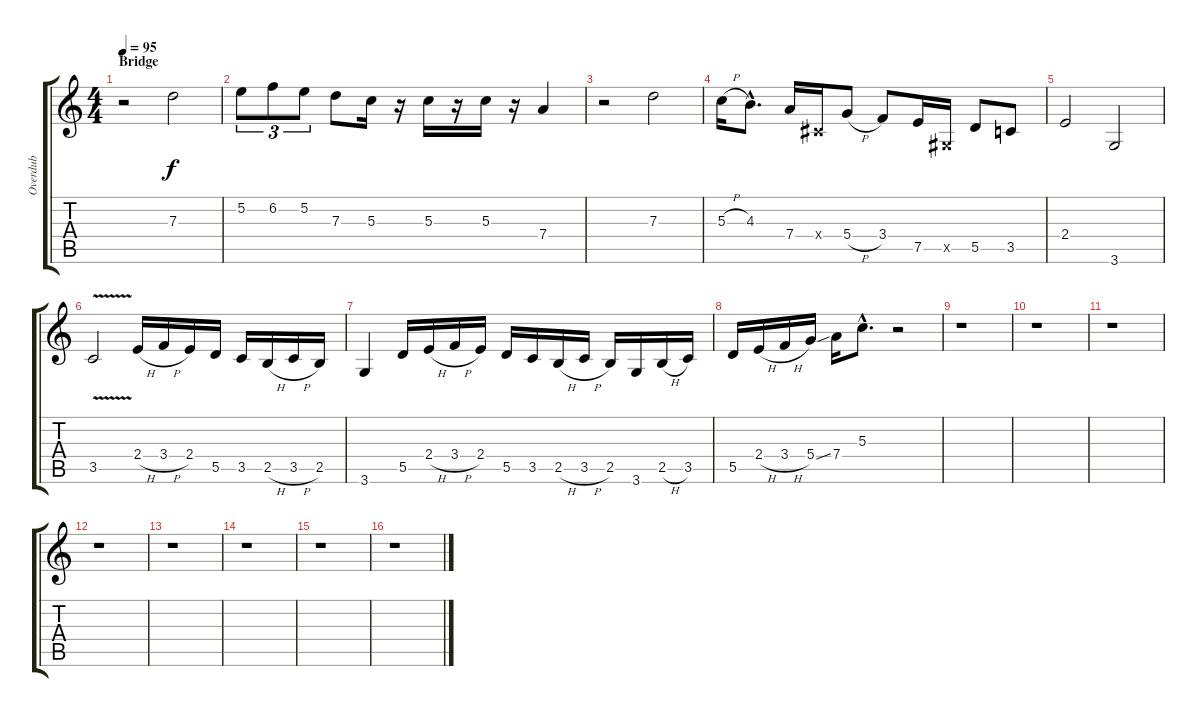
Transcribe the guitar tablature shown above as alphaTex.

\track ("Overdub" "Overdub") {instrument overdrivenguitar}
\staff {score tabs}
\tuning (E4 B3 G3 D3 A2 E2) {hide}
\ts (4 4)
\section ("" "Bridge")
\tempo 95
\clef g2
\ks c
r.2{dy f} 7.3.2{volume 13} |
5.2.8{tu (3 2)} 6.2.8{tu (3 2)} 5.2.8{tu (3 2)} 7.3.8 5.3.16 r.16 5.3.16 r.16 5.3.16 r.16 7.4.4 |
r.2 7.3.2 |
5.3{h}.16 4.3{hac}.8{d} 7.4.16 -1.4{x}.16 5.4{h}.8 3.4.8 7.5.16 -1.5{x}.16 5.5.8 3.5.8 |
2.4.2 3.6.2 |
3.5{v}.2 2.4{h}.16 3.4{h}.16 2.4.16 5.5.16 3.5.16 2.5{h}.16 3.5{h}.16 2.5.16 |
3.6.4 5.5.16 2.4{h}.16 3.4{h}.16 2.4.16 5.5.16 3.5.16 2.5{h}.16 3.5{h}.16 2.5.16 3.6.16 2.5{h}.16 3.5.16 |
5.5.16 2.4{h}.16 3.4{h}.16 5.4{ss}.16 7.4.16 5.3{hac}.8{d} r.2 |
r.1 |
r.1 |
r.1 |
r.1 |
r.1 |
r.1 |
r.1 |
r.1
